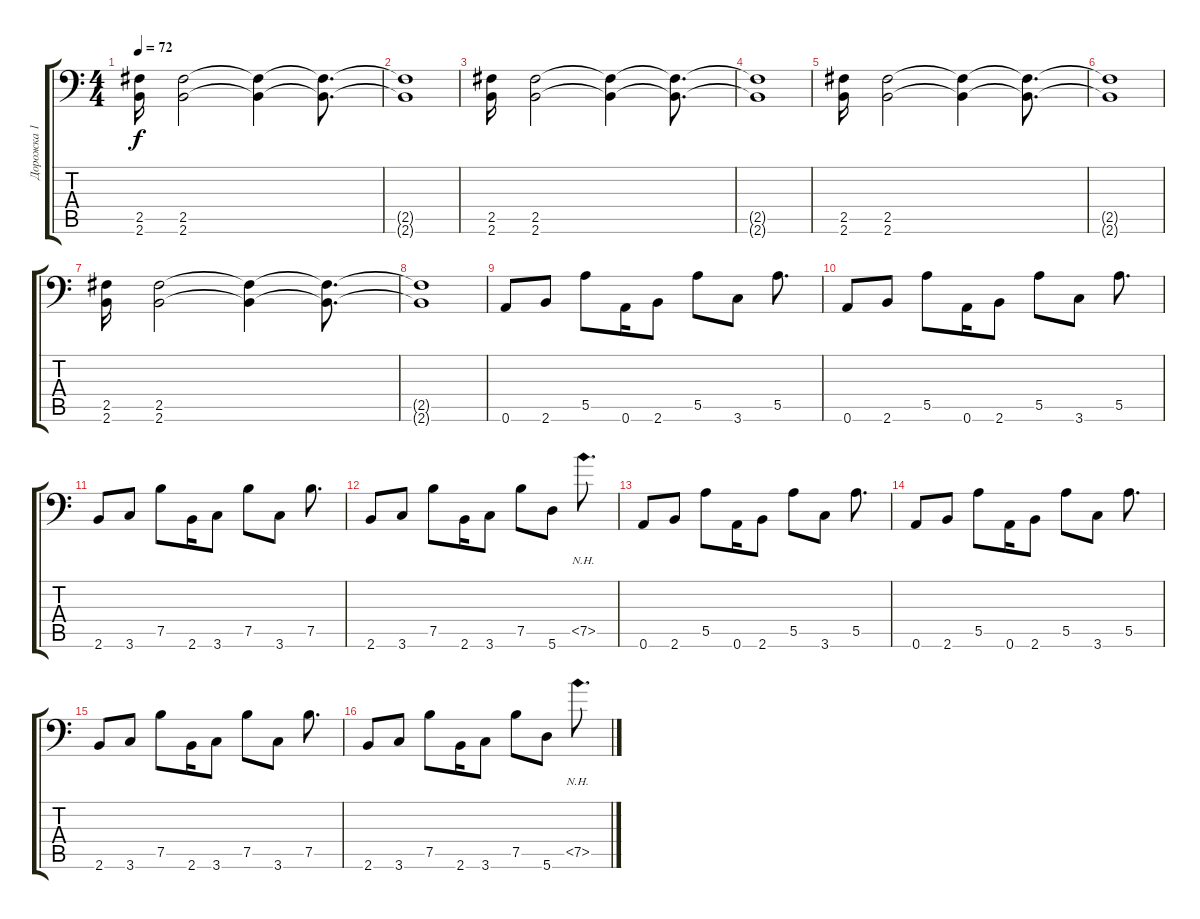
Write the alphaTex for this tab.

\track ("Дорожка 1" "Дорожка 1") {instrument distortionguitar}
\staff {score tabs}
\tuning (B3 Gb3 D3 A2 E2 A1) {hide}
\ts (4 4)
\tempo 72
\clef f4
\ks c
(2.5 2.6).16{dy f} (2.5 2.6).2 (2.5{t} 2.6{t}).4 (2.5{t} 2.6{t}).8{d} |
(2.5{t} 2.6{t}).1 |
(2.5 2.6).16 (2.5 2.6).2 (2.5{t} 2.6{t}).4 (2.5{t} 2.6{t}).8{d} |
(2.5{t} 2.6{t}).1 |
(2.5 2.6).16 (2.5 2.6).2 (2.5{t} 2.6{t}).4 (2.5{t} 2.6{t}).8{d} |
(2.5{t} 2.6{t}).1 |
(2.5 2.6).16 (2.5 2.6).2 (2.5{t} 2.6{t}).4 (2.5{t} 2.6{t}).8{d} |
(2.5{t} 2.6{t}).1 |
0.6.8 2.6.8 5.5.8 0.6.16 2.6.8 5.5.8 3.6.8 5.5.8{d} |
0.6.8 2.6.8 5.5.8 0.6.16 2.6.8 5.5.8 3.6.8 5.5.8{d} |
2.6.8 3.6.8 7.5.8 2.6.16 3.6.8 7.5.8 3.6.8 7.5.8{d} |
2.6.8 3.6.8 7.5.8 2.6.16 3.6.8 7.5.8 5.6.8 7.5{nh}.8{d} |
0.6.8 2.6.8 5.5.8 0.6.16 2.6.8 5.5.8 3.6.8 5.5.8{d} |
0.6.8 2.6.8 5.5.8 0.6.16 2.6.8 5.5.8 3.6.8 5.5.8{d} |
2.6.8 3.6.8 7.5.8 2.6.16 3.6.8 7.5.8 3.6.8 7.5.8{d} |
2.6.8 3.6.8 7.5.8 2.6.16 3.6.8 7.5.8 5.6.8 7.5{nh}.8{d}
